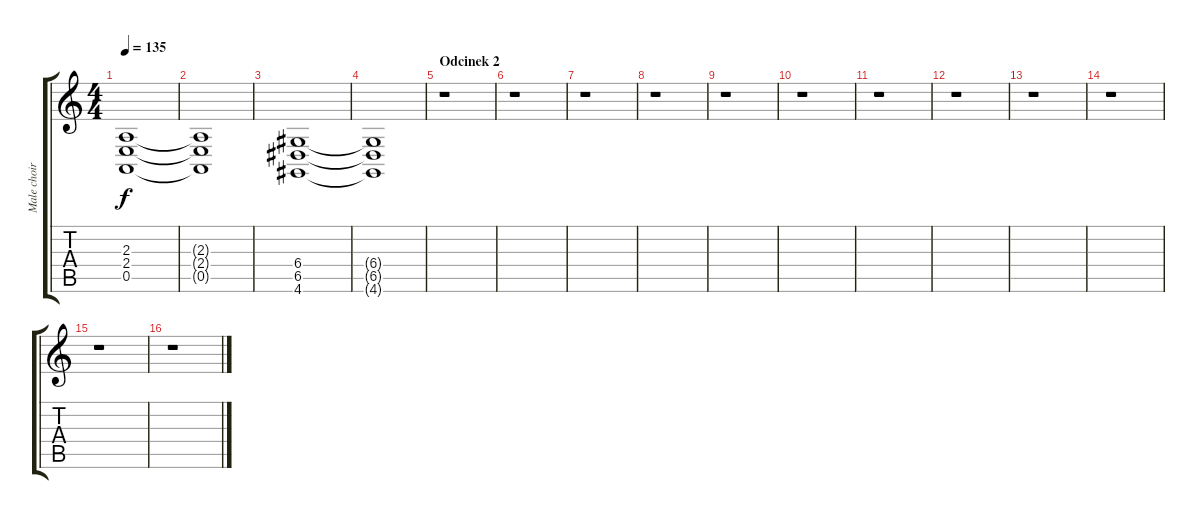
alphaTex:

\track ("Male choir" "Male choir") {instrument synthvoice}
\staff {score tabs}
\tuning (E4 B3 G3 D3 A2 E2) {hide}
\ts (4 4)
\tempo 135
\clef g2
\ks c
(2.3 2.4 0.5).1{dy f} |
(2.3{t} 2.4{t} 0.5{t}).1 |
(6.4 6.5 4.6).1 |
(6.4{t} 6.5{t} 4.6{t}).1 |
\section ("" "Odcinek 2")
r.1 |
r.1 |
r.1 |
r.1 |
r.1 |
r.1 |
r.1 |
r.1 |
r.1 |
r.1 |
r.1 |
r.1
